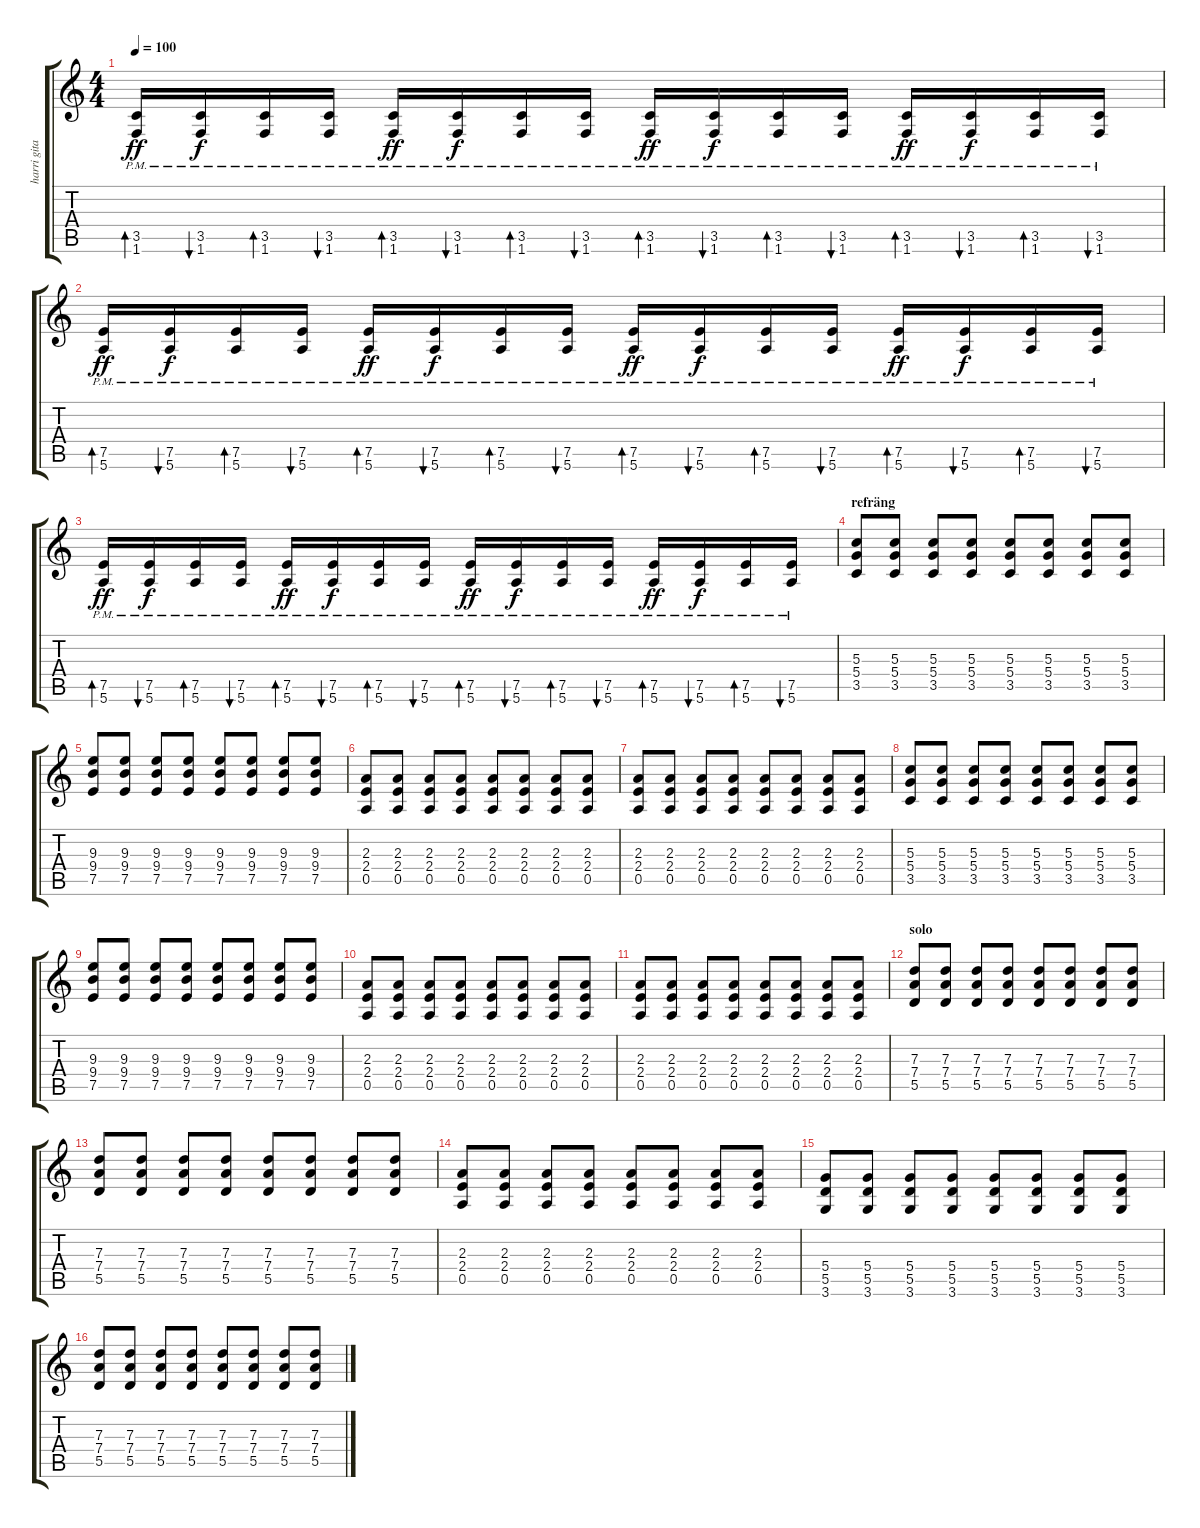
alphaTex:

\track ("harri gitarr" "harri gita") {instrument overdrivenguitar}
\staff {score tabs}
\tuning (E4 B3 G3 D3 A2 E2) {hide}
\ts (4 4)
\tempo 100
\clef g2
\ks c
(3.5{pm} 1.6{pm}).16{bd 60 dy ff} (3.5{pm} 1.6{pm}).16{bu 60 dy f} (3.5{pm} 1.6{pm}).16{bd 60} (3.5{pm} 1.6{pm}).16{bu 60} (3.5{pm} 1.6{pm}).16{bd 60 dy ff} (3.5{pm} 1.6{pm}).16{bu 60 dy f} (3.5{pm} 1.6{pm}).16{bd 60} (3.5{pm} 1.6{pm}).16{bu 60} (3.5{pm} 1.6{pm}).16{bd 60 dy ff} (3.5{pm} 1.6{pm}).16{bu 60 dy f} (3.5{pm} 1.6{pm}).16{bd 60} (3.5{pm} 1.6{pm}).16{bu 60} (3.5{pm} 1.6{pm}).16{bd 60 dy ff} (3.5{pm} 1.6{pm}).16{bu 60 dy f} (3.5{pm} 1.6{pm}).16{bd 60} (3.5{pm} 1.6{pm}).16{bu 60} |
(7.5{pm} 5.6{pm}).16{bd 60 dy ff} (7.5{pm} 5.6{pm}).16{bu 60 dy f} (7.5{pm} 5.6{pm}).16{bd 60} (7.5{pm} 5.6{pm}).16{bu 60} (7.5{pm} 5.6{pm}).16{bd 60 dy ff} (7.5{pm} 5.6{pm}).16{bu 60 dy f} (7.5{pm} 5.6{pm}).16{bd 60} (7.5{pm} 5.6{pm}).16{bu 60} (7.5{pm} 5.6{pm}).16{bd 60 dy ff} (7.5{pm} 5.6{pm}).16{bu 60 dy f} (7.5{pm} 5.6{pm}).16{bd 60} (7.5{pm} 5.6{pm}).16{bu 60} (7.5{pm} 5.6{pm}).16{bd 60 dy ff} (7.5{pm} 5.6{pm}).16{bu 60 dy f} (7.5{pm} 5.6{pm}).16{bd 60} (7.5{pm} 5.6{pm}).16{bu 60} |
(7.5{pm} 5.6{pm}).16{bd 60 dy ff} (7.5{pm} 5.6{pm}).16{bu 60 dy f} (7.5{pm} 5.6{pm}).16{bd 60} (7.5{pm} 5.6{pm}).16{bu 60} (7.5{pm} 5.6{pm}).16{bd 60 dy ff} (7.5{pm} 5.6{pm}).16{bu 60 dy f} (7.5{pm} 5.6{pm}).16{bd 60} (7.5{pm} 5.6{pm}).16{bu 60} (7.5{pm} 5.6{pm}).16{bd 60 dy ff} (7.5{pm} 5.6{pm}).16{bu 60 dy f} (7.5{pm} 5.6{pm}).16{bd 60} (7.5{pm} 5.6{pm}).16{bu 60} (7.5{pm} 5.6{pm}).16{bd 60 dy ff} (7.5{pm} 5.6{pm}).16{bu 60 dy f} (7.5{pm} 5.6{pm}).16{bd 60} (7.5{pm} 5.6{pm}).16{bu 60} |
\section ("" "refräng")
(5.3 5.4 3.5).8{volume 5} (5.3 5.4 3.5).8 (5.3 5.4 3.5).8 (5.3 5.4 3.5).8 (5.3 5.4 3.5).8 (5.3 5.4 3.5).8 (5.3 5.4 3.5).8 (5.3 5.4 3.5).8 |
(9.3 9.4 7.5).8 (9.3 9.4 7.5).8 (9.3 9.4 7.5).8 (9.3 9.4 7.5).8 (9.3 9.4 7.5).8 (9.3 9.4 7.5).8 (9.3 9.4 7.5).8 (9.3 9.4 7.5).8 |
(2.3 2.4 0.5).8 (2.3 2.4 0.5).8 (2.3 2.4 0.5).8 (2.3 2.4 0.5).8 (2.3 2.4 0.5).8 (2.3 2.4 0.5).8 (2.3 2.4 0.5).8 (2.3 2.4 0.5).8 |
(2.3 2.4 0.5).8 (2.3 2.4 0.5).8 (2.3 2.4 0.5).8 (2.3 2.4 0.5).8 (2.3 2.4 0.5).8 (2.3 2.4 0.5).8 (2.3 2.4 0.5).8 (2.3 2.4 0.5).8 |
(5.3 5.4 3.5).8 (5.3 5.4 3.5).8 (5.3 5.4 3.5).8 (5.3 5.4 3.5).8 (5.3 5.4 3.5).8 (5.3 5.4 3.5).8 (5.3 5.4 3.5).8 (5.3 5.4 3.5).8 |
(9.3 9.4 7.5).8 (9.3 9.4 7.5).8 (9.3 9.4 7.5).8 (9.3 9.4 7.5).8 (9.3 9.4 7.5).8 (9.3 9.4 7.5).8 (9.3 9.4 7.5).8 (9.3 9.4 7.5).8 |
(2.3 2.4 0.5).8 (2.3 2.4 0.5).8 (2.3 2.4 0.5).8 (2.3 2.4 0.5).8 (2.3 2.4 0.5).8 (2.3 2.4 0.5).8 (2.3 2.4 0.5).8 (2.3 2.4 0.5).8 |
(2.3 2.4 0.5).8 (2.3 2.4 0.5).8 (2.3 2.4 0.5).8 (2.3 2.4 0.5).8 (2.3 2.4 0.5).8 (2.3 2.4 0.5).8 (2.3 2.4 0.5).8 (2.3 2.4 0.5).8 |
\section ("" "solo")
(7.3 7.4 5.5).8{volume 6} (7.3 7.4 5.5).8 (7.3 7.4 5.5).8 (7.3 7.4 5.5).8 (7.3 7.4 5.5).8 (7.3 7.4 5.5).8 (7.3 7.4 5.5).8 (7.3 7.4 5.5).8 |
(7.3 7.4 5.5).8 (7.3 7.4 5.5).8 (7.3 7.4 5.5).8 (7.3 7.4 5.5).8 (7.3 7.4 5.5).8 (7.3 7.4 5.5).8 (7.3 7.4 5.5).8 (7.3 7.4 5.5).8 |
(2.3 2.4 0.5).8 (2.3 2.4 0.5).8 (2.3 2.4 0.5).8 (2.3 2.4 0.5).8 (2.3 2.4 0.5).8 (2.3 2.4 0.5).8 (2.3 2.4 0.5).8 (2.3 2.4 0.5).8 |
(5.4 5.5 3.6).8 (5.4 5.5 3.6).8 (5.4 5.5 3.6).8 (5.4 5.5 3.6).8 (5.4 5.5 3.6).8 (5.4 5.5 3.6).8 (5.4 5.5 3.6).8 (5.4 5.5 3.6).8 |
(7.3 7.4 5.5).8 (7.3 7.4 5.5).8 (7.3 7.4 5.5).8 (7.3 7.4 5.5).8 (7.3 7.4 5.5).8 (7.3 7.4 5.5).8 (7.3 7.4 5.5).8 (7.3 7.4 5.5).8
